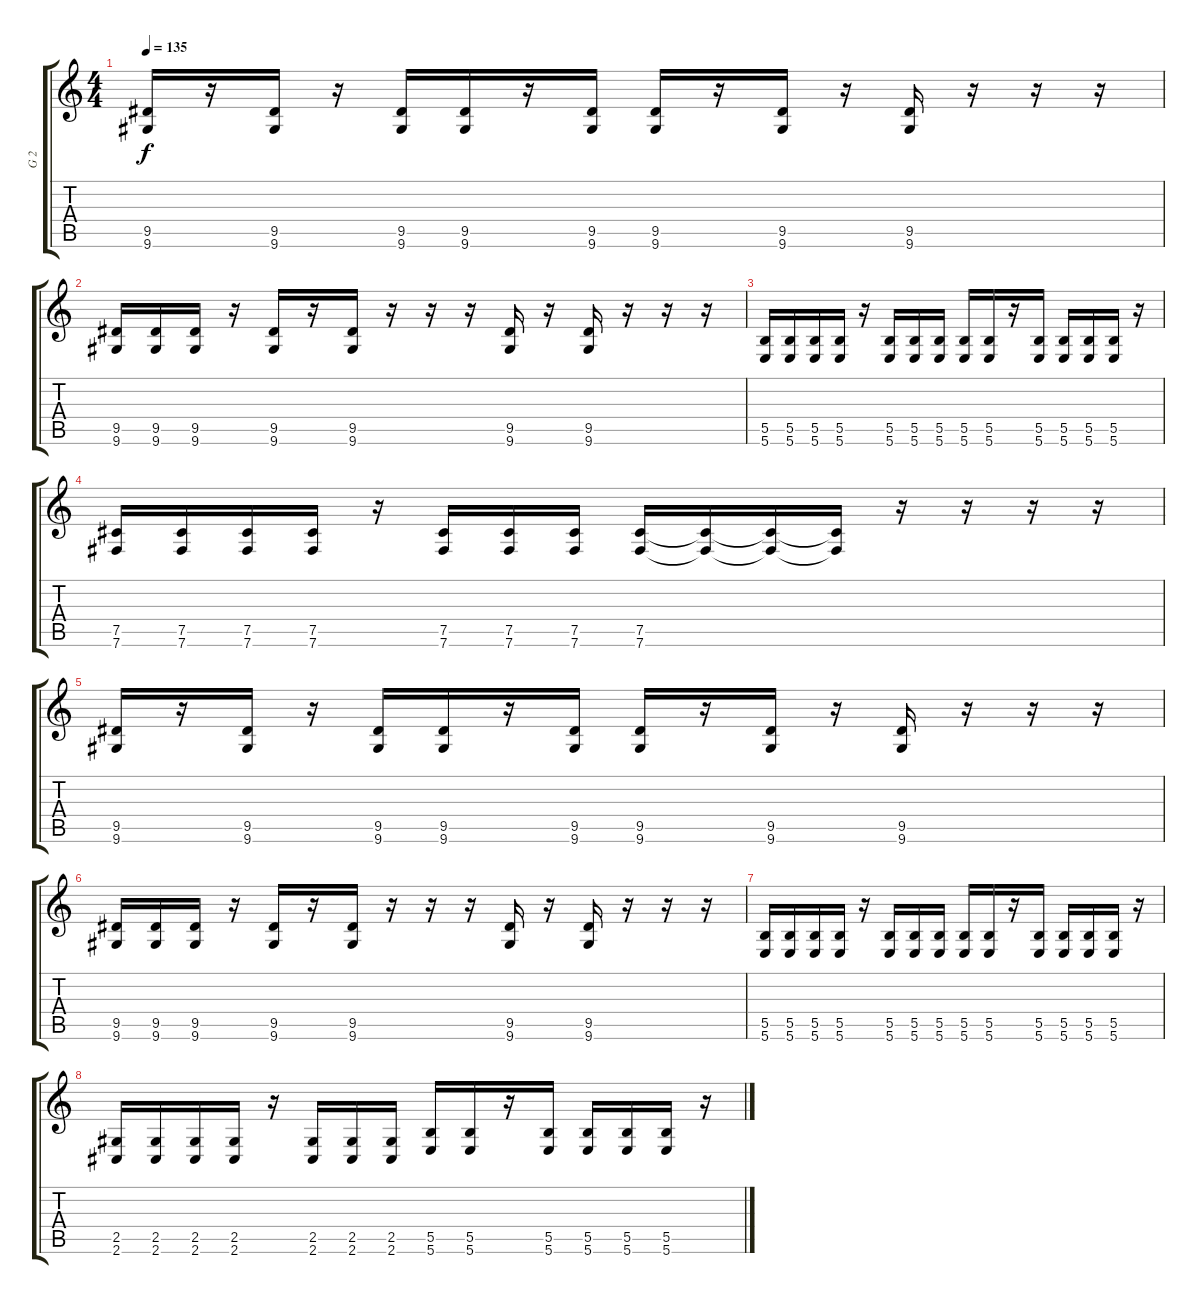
\track ("G 2" "G 2") {instrument distortionguitar}
\staff {score tabs}
\tuning (Db4 Ab3 E3 B2 Gb2 B1) {hide}
\ts (4 4)
\tempo 135
\clef g2
\ks c
(9.5 9.6).16{dy f} r.16 (9.5 9.6).16 r.16 (9.5 9.6).16 (9.5 9.6).16 r.16 (9.5 9.6).16 (9.5 9.6).16 r.16 (9.5 9.6).16 r.16 (9.5 9.6).16 r.16 r.16 r.16 |
(9.5 9.6).16 (9.5 9.6).16 (9.5 9.6).16 r.16 (9.5 9.6).16 r.16 (9.5 9.6).16 r.16 r.16 r.16 (9.5 9.6).16 r.16 (9.5 9.6).16 r.16 r.16 r.16 |
(5.5 5.6).16 (5.5 5.6).16 (5.5 5.6).16 (5.5 5.6).16 r.16 (5.5 5.6).16 (5.5 5.6).16 (5.5 5.6).16 (5.5 5.6).16 (5.5 5.6).16 r.16 (5.5 5.6).16 (5.5 5.6).16 (5.5 5.6).16 (5.5 5.6).16 r.16 |
(7.5 7.6).16 (7.5 7.6).16 (7.5 7.6).16 (7.5 7.6).16 r.16 (7.5 7.6).16 (7.5 7.6).16 (7.5 7.6).16 (7.5 7.6).16 (7.5{t} 7.6{t}).16 (7.5{t} 7.6{t}).16 (7.5{t} 7.6{t}).16 r.16 r.16 r.16 r.16 |
(9.5 9.6).16 r.16 (9.5 9.6).16 r.16 (9.5 9.6).16 (9.5 9.6).16 r.16 (9.5 9.6).16 (9.5 9.6).16 r.16 (9.5 9.6).16 r.16 (9.5 9.6).16 r.16 r.16 r.16 |
(9.5 9.6).16 (9.5 9.6).16 (9.5 9.6).16 r.16 (9.5 9.6).16 r.16 (9.5 9.6).16 r.16 r.16 r.16 (9.5 9.6).16 r.16 (9.5 9.6).16 r.16 r.16 r.16 |
(5.5 5.6).16 (5.5 5.6).16 (5.5 5.6).16 (5.5 5.6).16 r.16 (5.5 5.6).16 (5.5 5.6).16 (5.5 5.6).16 (5.5 5.6).16 (5.5 5.6).16 r.16 (5.5 5.6).16 (5.5 5.6).16 (5.5 5.6).16 (5.5 5.6).16 r.16 |
(2.5 2.6).16 (2.5 2.6).16 (2.5 2.6).16 (2.5 2.6).16 r.16 (2.5 2.6).16 (2.5 2.6).16 (2.5 2.6).16 (5.5 5.6).16 (5.5 5.6).16 r.16 (5.5 5.6).16 (5.5 5.6).16 (5.5 5.6).16 (5.5 5.6).16 r.16
